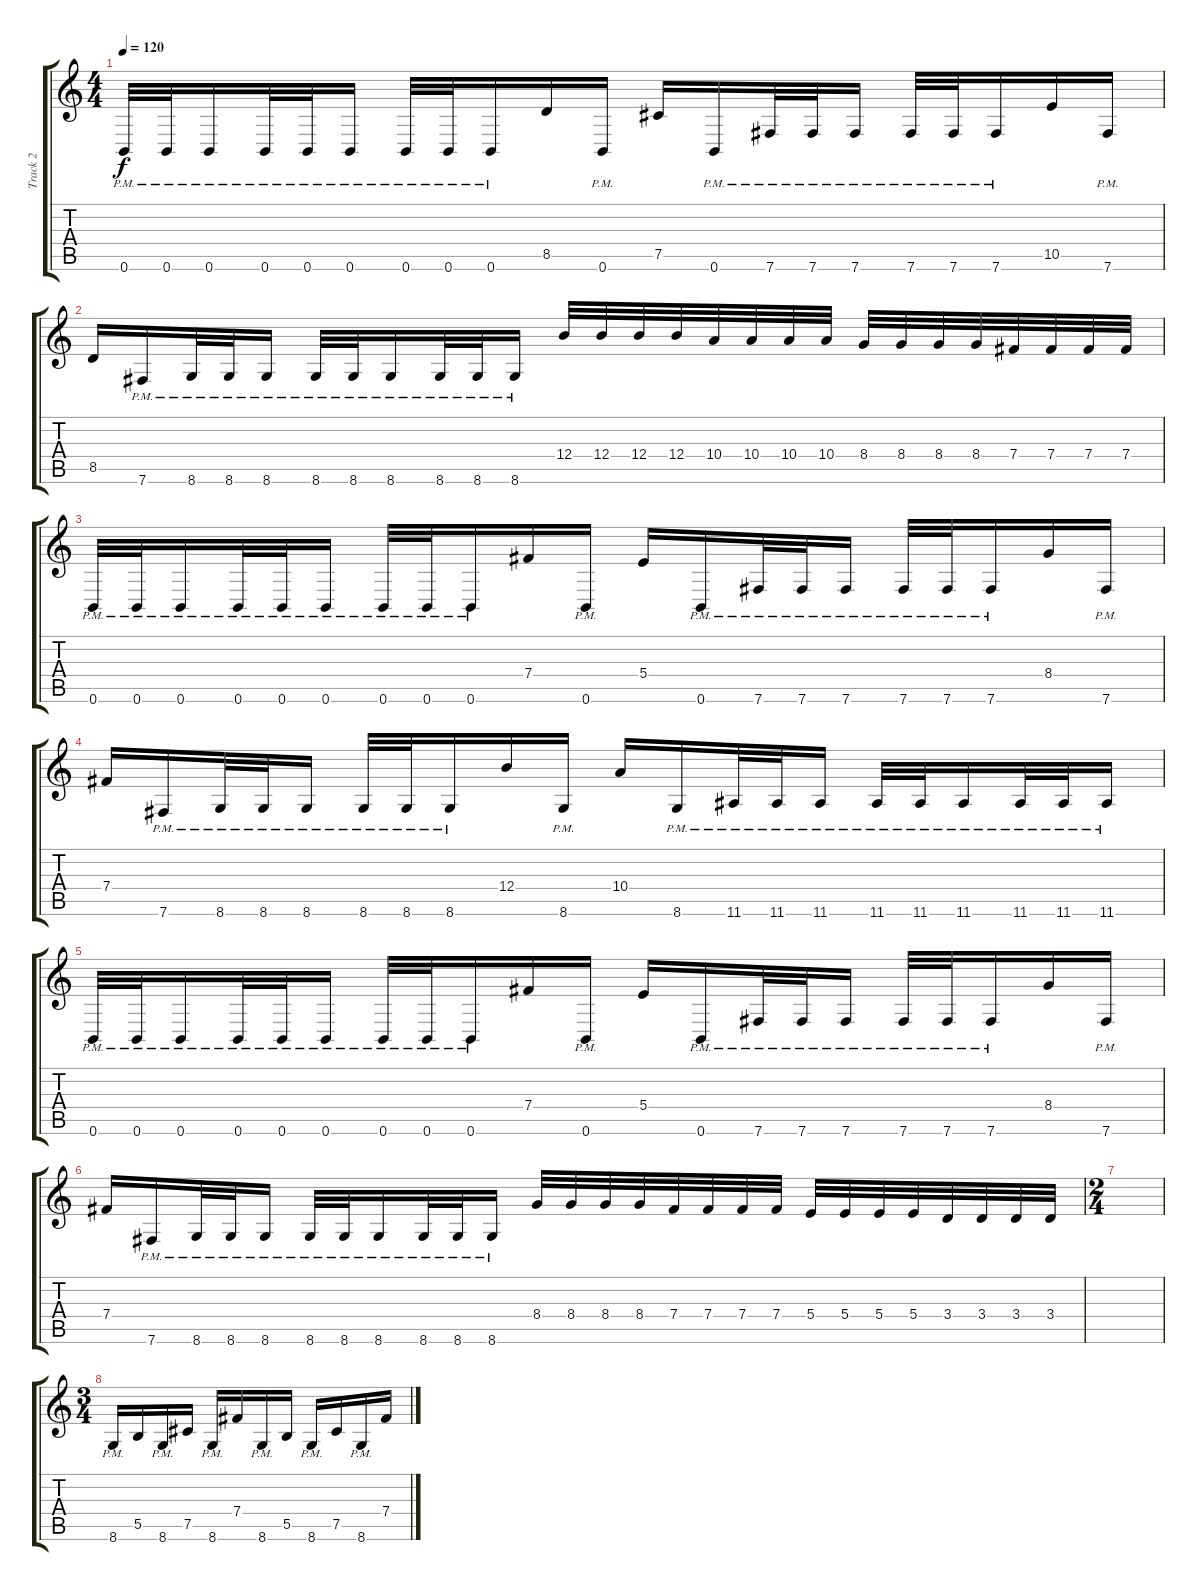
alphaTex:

\track ("Track 2" "Track 2") {instrument distortionguitar}
\staff {score tabs}
\tuning (Db4 Ab3 E3 B2 Gb2 B1) {hide}
\ts (4 4)
\tempo 120
\clef g2
\ks c
0.6{pm}.32{dy f} 0.6{pm}.32 0.6{pm}.16 0.6{pm}.32 0.6{pm}.32 0.6{pm}.16 0.6{pm}.32 0.6{pm}.32 0.6{pm}.16 8.5.16 0.6{pm}.16 7.5.16 0.6{pm}.16 7.6{pm}.32 7.6{pm}.32 7.6{pm}.16 7.6{pm}.32 7.6{pm}.32 7.6{pm}.16 10.5.16 7.6{pm}.16 |
8.5.16 7.6{pm}.16 8.6{pm}.32 8.6{pm}.32 8.6{pm}.16 8.6{pm}.32 8.6{pm}.32 8.6{pm}.16 8.6{pm}.32 8.6{pm}.32 8.6{pm}.16 12.4.32 12.4.32 12.4.32 12.4.32 10.4.32 10.4.32 10.4.32 10.4.32 8.4.32 8.4.32 8.4.32 8.4.32 7.4.32 7.4.32 7.4.32 7.4.32 |
0.6{pm}.32 0.6{pm}.32 0.6{pm}.16 0.6{pm}.32 0.6{pm}.32 0.6{pm}.16 0.6{pm}.32 0.6{pm}.32 0.6{pm}.16 7.4.16 0.6{pm}.16 5.4.16 0.6{pm}.16 7.6{pm}.32 7.6{pm}.32 7.6{pm}.16 7.6{pm}.32 7.6{pm}.32 7.6{pm}.16 8.4.16 7.6{pm}.16 |
7.4.16 7.6{pm}.16 8.6{pm}.32 8.6{pm}.32 8.6{pm}.16 8.6{pm}.32 8.6{pm}.32 8.6{pm}.16 12.4.16 8.6{pm}.16 10.4.16 8.6{pm}.16 11.6{pm}.32 11.6{pm}.32 11.6{pm}.16 11.6{pm}.32 11.6{pm}.32 11.6{pm}.16 11.6{pm}.32 11.6{pm}.32 11.6{pm}.16 |
0.6{pm}.32 0.6{pm}.32 0.6{pm}.16 0.6{pm}.32 0.6{pm}.32 0.6{pm}.16 0.6{pm}.32 0.6{pm}.32 0.6{pm}.16 7.4.16 0.6{pm}.16 5.4.16 0.6{pm}.16 7.6{pm}.32 7.6{pm}.32 7.6{pm}.16 7.6{pm}.32 7.6{pm}.32 7.6{pm}.16 8.4.16 7.6{pm}.16 |
7.4.16 7.6{pm}.16 8.6{pm}.32 8.6{pm}.32 8.6{pm}.16 8.6{pm}.32 8.6{pm}.32 8.6{pm}.16 8.6{pm}.32 8.6{pm}.32 8.6{pm}.16 8.4.32 8.4.32 8.4.32 8.4.32 7.4.32 7.4.32 7.4.32 7.4.32 5.4.32 5.4.32 5.4.32 5.4.32 3.4.32 3.4.32 3.4.32 3.4.32 |
\ts (2 4)
|
\ts (3 4)
8.6{pm}.16 5.5.16 8.6{pm}.16 7.5.16 8.6{pm}.16 7.4.16 8.6{pm}.16 5.5.16 8.6{pm}.16 7.5.16 8.6{pm}.16 7.4.16
